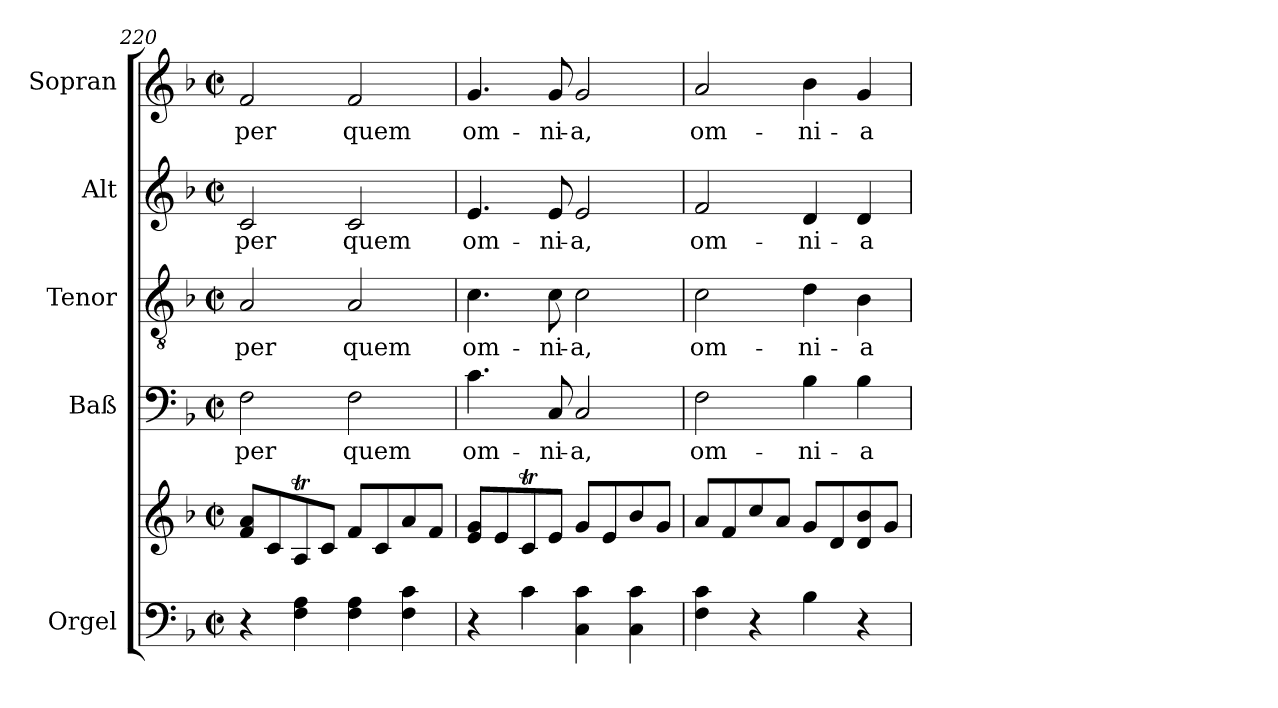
**kern	**kern	**kern	**text	**kern	**text	**kern	**text	**kern	**text
*part5	*part5	*part4	*part4	*part3	*part3	*part2	*part2	*part1	*part1
*staff6	*staff5	*staff4	*staff4	*staff3	*staff3	*staff2	*staff2	*staff1	*staff1
*I"Orgel	*	*I"Baß	*	*I"Tenor	*	*I"Alt	*	*I"Sopran	*
*clefF4	*clefG2	*clefF4	*	*clefGv2	*	*clefG2	*	*clefG2	*
*k[b-]	*k[b-]	*k[b-]	*	*k[b-]	*	*k[b-]	*	*k[b-]	*
*F:	*F:	*F:	*	*F:	*	*F:	*	*F:	*
*M2/2	*M2/2	*M2/2	*	*M2/2	*	*M2/2	*	*M2/2	*
*met(c|)	*met(c|)	*met(c|)	*	*met(c|)	*	*met(c|)	*	*met(c|)	*
=220	=220	=220	=220	=220	=220	=220	=220	=220	=220
!	!	!	!LO:LY:b	!	!LO:LY:b	!	!LO:LY:b	!	!LO:LY:b
4r	8f/ 8a/L	2F\	per	2A/	per	2c/	per	2f/	per
.	8c/	.	.	.	.	.	.	.	.
4F\ 4A\	8At/	.	.	.	.	.	.	.	.
.	8c/J	.	.	.	.	.	.	.	.
!	!	!	!LO:LY:b	!	!LO:LY:b	!	!LO:LY:b	!	!LO:LY:b
4F\ 4A\	8f/L	2F\	quem	2A/	quem	2c/	quem	2f/	quem
.	8c/	.	.	.	.	.	.	.	.
4F\ 4c\	8a/	.	.	.	.	.	.	.	.
.	8f/J	.	.	.	.	.	.	.	.
=221	=221	=221	=221	=221	=221	=221	=221	=221	=221
!	!	!	!LO:LY:b	!	!LO:LY:b	!	!LO:LY:b	!	!LO:LY:b
4r	8e/ 8g/L	4.c\	om-	4.c\	om-	4.e/	om-	4.g/	om-
.	8e/	.	.	.	.	.	.	.	.
4c\	8cT/	.	.	.	.	.	.	.	.
!	!	!	!LO:LY:b	!	!LO:LY:b	!	!LO:LY:b	!	!LO:LY:b
.	8e/J	8C/	-ni-	8c\	-ni-	8e/	-ni-	8g/	-ni-
!	!	!	!LO:LY:b	!	!LO:LY:b	!	!LO:LY:b	!	!LO:LY:b
4C\ 4c\	8g/L	2C/	-a,	2c\	-a,	2e/	-a,	2g/	-a,
.	8e/	.	.	.	.	.	.	.	.
4C\ 4c\	8b-/	.	.	.	.	.	.	.	.
.	8g/J	.	.	.	.	.	.	.	.
!!LO:PB:g=z
=222	=222	=222	=222	=222	=222	=222	=222	=222	=222
!	!	!	!LO:LY:b	!	!LO:LY:b	!	!LO:LY:b	!	!LO:LY:b
4F\ 4c\	8a/L	2F\	om-	2c\	om-	2f/	om-	2a/	om-
.	8f/	.	.	.	.	.	.	.	.
4r	8cc/	.	.	.	.	.	.	.	.
.	8a/J	.	.	.	.	.	.	.	.
!	!	!	!LO:LY:b	!	!LO:LY:b	!	!LO:LY:b	!	!LO:LY:b
4B-\	8g/L	4B-\	-ni-	4d\	-ni-	4d/	-ni-	4b-\	-ni-
.	8d/	.	.	.	.	.	.	.	.
!	!	!	!LO:LY:b	!	!LO:LY:b	!	!LO:LY:b	!	!LO:LY:b
4r	8d/ 8b-/	4B-\	-a	4B-\	-a	4d/	-a	4g/	-a
.	8g/J	.	.	.	.	.	.	.	.
=	=	=	=	=	=	=	=	=	=
*-	*-	*-	*-	*-	*-	*-	*-	*-	*-
